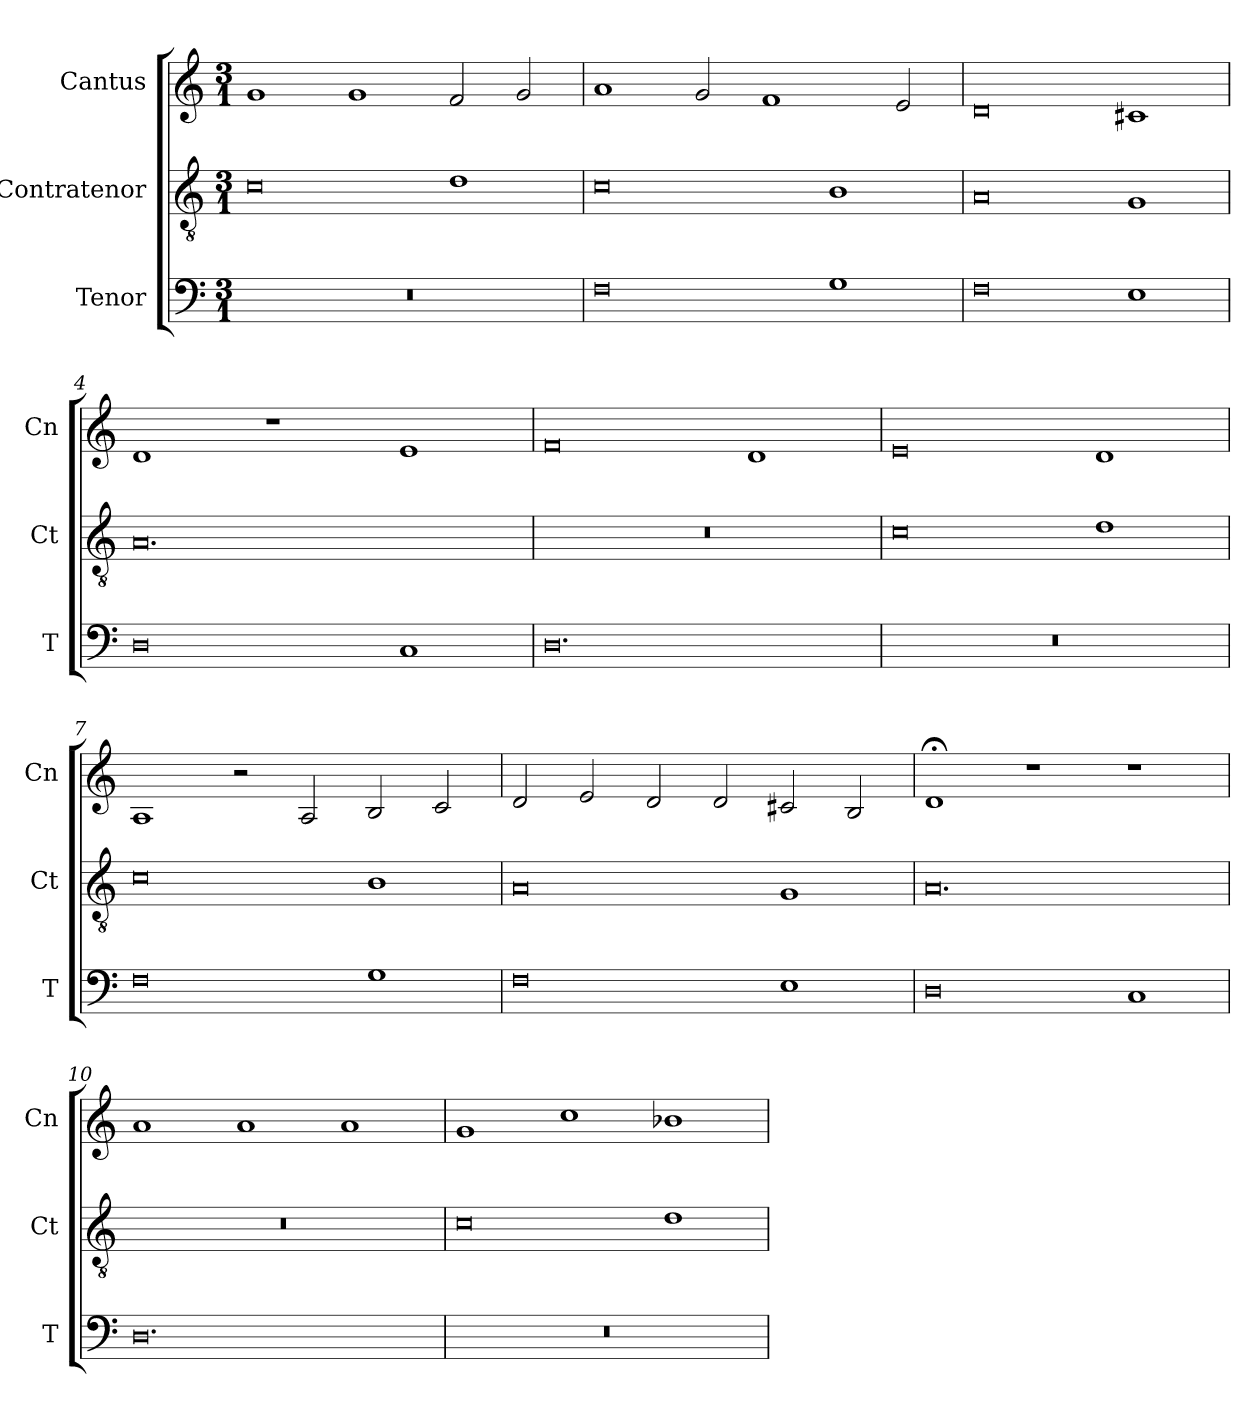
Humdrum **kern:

**kern	**kern	**kern
*part3	*part2	*part1
*staff3	*staff2	*staff1
*I"Tenor	*I"Contratenor	*I"Cantus
*I'T	*I'Ct	*I'Cn
*clefF4	*clefGv2	*clefG2
*k[]	*k[]	*k[]
*M3/1	*M3/1	*M3/1
=1	=1	=1
0.r	0c	1g
.	.	1g
.	1d	2f/
.	.	2g/
=2	=2	=2
0F	0c	1a
.	.	2g/
.	.	1f
1G	1B	.
.	.	2e/
=3	=3	=3
0F	0A	0d
1E	1G	1c#X
=4	=4	=4
0D	0.A	1d
.	.	1r
1C	.	1e
=5	=5	=5
0.D	0.r	0f
.	.	1d
=6	=6	=6
0.r	0c	0e
.	1d	1d
=7	=7	=7
0F	0c	1A
.	.	2r
.	.	2A/
1G	1B	2B/
.	.	2c/
=8	=8	=8
0F	0A	2d/
.	.	2e/
.	.	2d/
.	.	2d/
1E	1G	2c#X/
.	.	2B/
=9	=9	=9
0D	0.A	1d;<
.	.	1r
1C	.	1r
=10	=10	=10
0.D	0.r	1a
.	.	1a
.	.	1a
=11	=11	=11
0.r	0c	1g
.	.	1cc
.	1d	1b-X
=	=	=
*-	*-	*-
